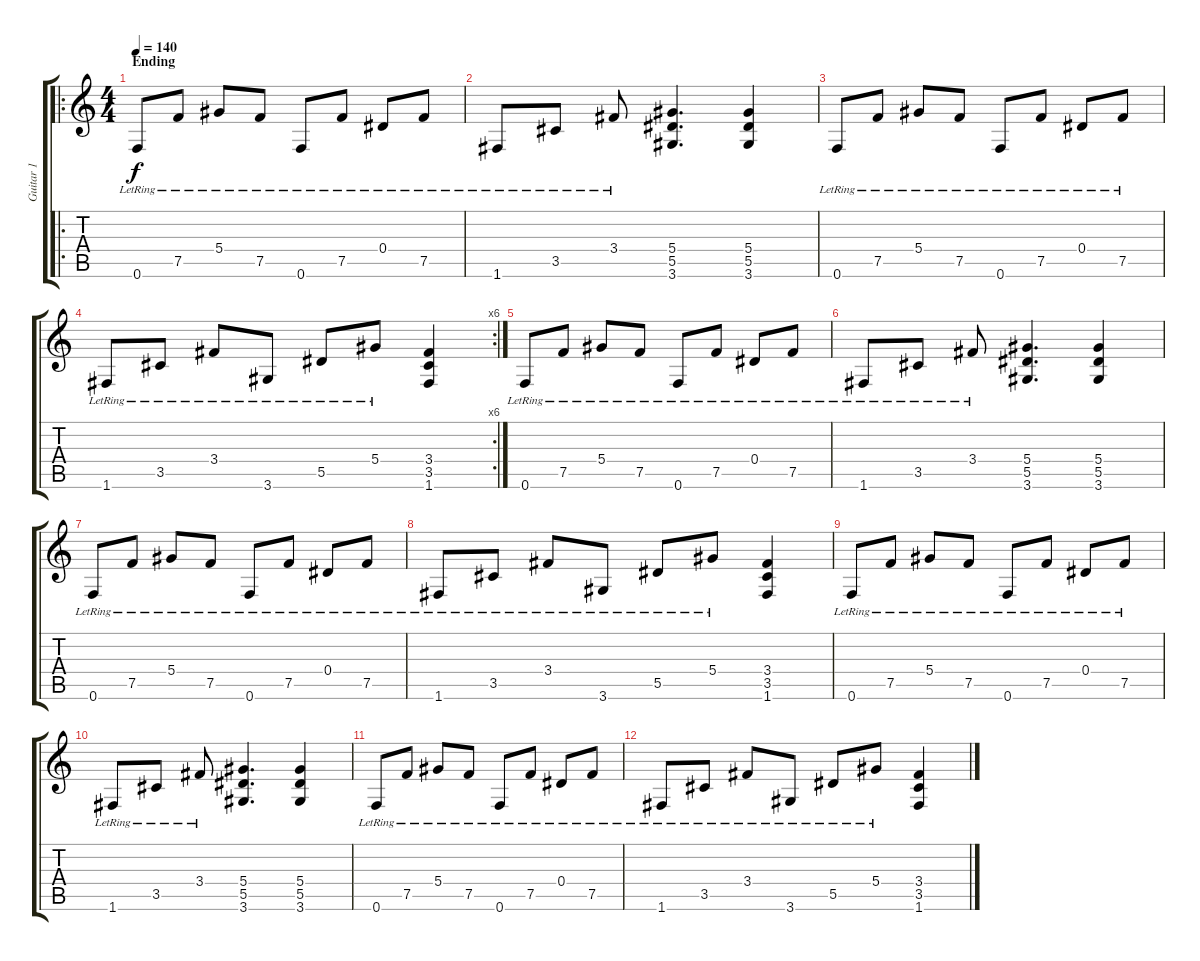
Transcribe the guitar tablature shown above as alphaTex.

\track ("Guitar 1 " "Guitar 1 ") {instrument distortionguitar}
\staff {score tabs}
\tuning (F4 C4 Ab3 Eb3 Bb2 F2) {hide}
\ro
\ts (4 4)
\section ("" "Ending")
\tempo 140
\clef g2
\ks c
0.6{lr}.8{dy f} 7.5{lr}.8 5.4{lr}.8 7.5{lr}.8 0.6{lr}.8 7.5{lr}.8 0.4{lr}.8 7.5{lr}.8 |
1.6{lr}.8 3.5{lr}.8 3.4{lr}.8 (5.4 5.5 3.6).4{d} (5.4 5.5 3.6).4 |
0.6{lr}.8 7.5{lr}.8 5.4{lr}.8 7.5{lr}.8 0.6{lr}.8 7.5{lr}.8 0.4{lr}.8 7.5{lr}.8 |
\rc 6
1.6{lr}.8 3.5{lr}.8 3.4{lr}.8 3.6{lr}.8 5.5{lr}.8 5.4{lr}.8 (3.4 3.5 1.6).4 |
0.6{lr}.8{volume 8} 7.5{lr}.8 5.4{lr}.8 7.5{lr}.8 0.6{lr}.8 7.5{lr}.8 0.4{lr}.8 7.5{lr}.8 |
1.6{lr}.8 3.5{lr}.8 3.4{lr}.8 (5.4 5.5 3.6).4{d} (5.4 5.5 3.6).4 |
0.6{lr}.8 7.5{lr}.8 5.4{lr}.8 7.5{lr}.8 0.6{lr}.8 7.5{lr}.8 0.4{lr}.8 7.5{lr}.8 |
1.6{lr}.8 3.5{lr}.8 3.4{lr}.8 3.6{lr}.8 5.5{lr}.8 5.4{lr}.8 (3.4 3.5 1.6).4 |
0.6{lr}.8{volume 0} 7.5{lr}.8 5.4{lr}.8 7.5{lr}.8 0.6{lr}.8 7.5{lr}.8 0.4{lr}.8 7.5{lr}.8 |
1.6{lr}.8 3.5{lr}.8 3.4{lr}.8 (5.4 5.5 3.6).4{d} (5.4 5.5 3.6).4 |
0.6{lr}.8 7.5{lr}.8 5.4{lr}.8 7.5{lr}.8 0.6{lr}.8 7.5{lr}.8 0.4{lr}.8 7.5{lr}.8 |
1.6{lr}.8 3.5{lr}.8 3.4{lr}.8 3.6{lr}.8 5.5{lr}.8 5.4{lr}.8 (3.4 3.5 1.6).4
